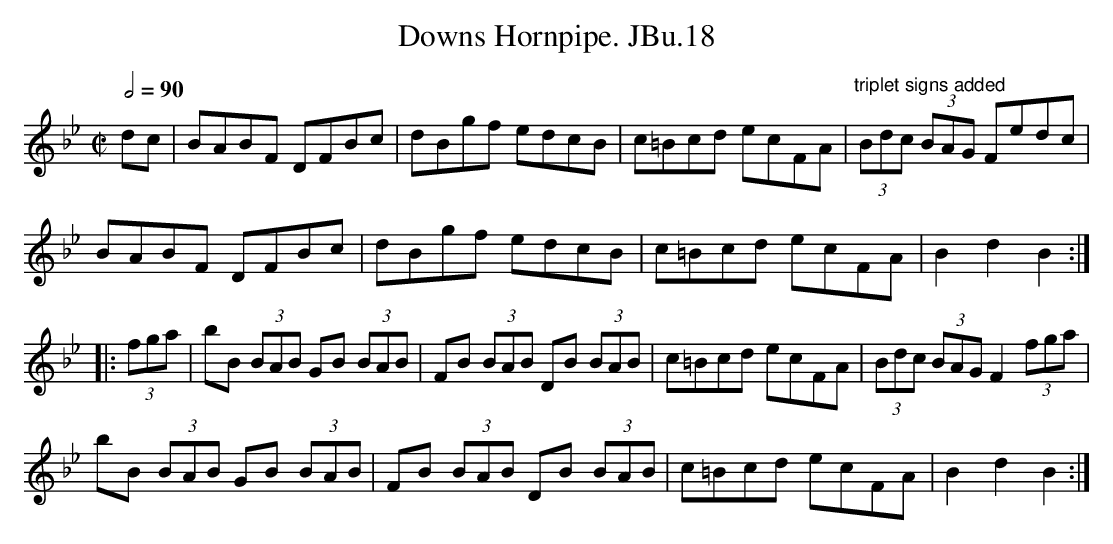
X:1
T:Downs Hornpipe. JBu.18
M:C|
L:1/8
Q:1/2=90
K:Bb
dc|BABF DFBc|dBgf edcB|c=Bcd ecFA|"triplet signs added"(3Bdc(3 BAG Fedc|
BABF DFBc|dBgf edcB|c=Bcd ecFA|B2d2B2:|
|:(3fga|bB (3BAB GB (3BAB|FB (3BAB DB (3BAB|c=Bcd ecFA|(3Bdc (3BAG F2(3fga|
bB (3BAB GB (3BAB|FB (3BAB DB (3BAB|c=Bcd ecFA|B2d2B2:|
